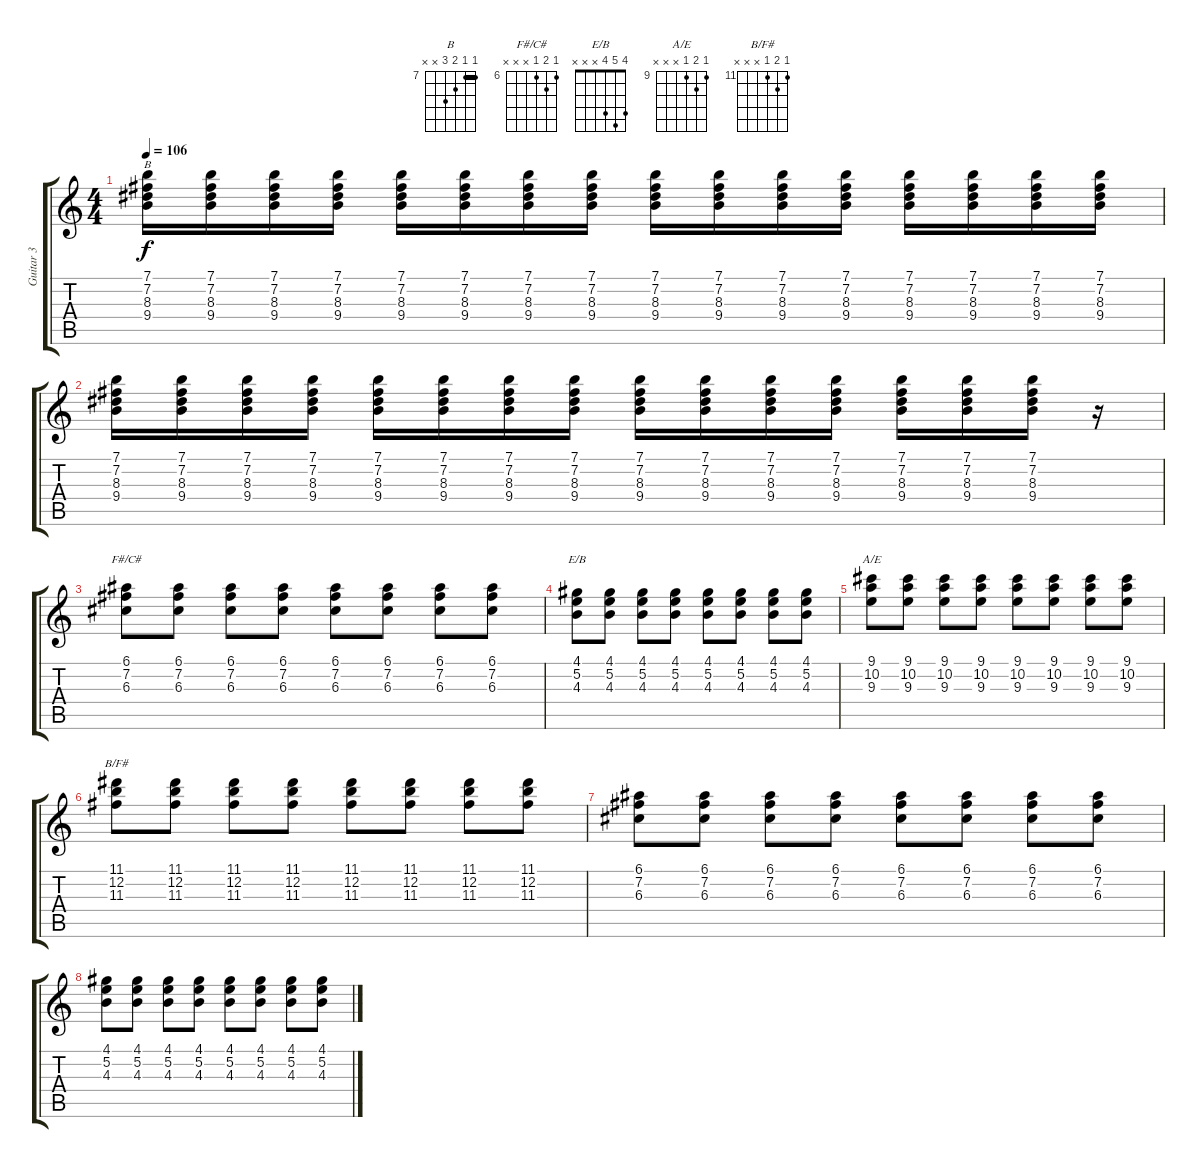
\track ("Guitar 3" "Guitar 3") {instrument distortionguitar}
\staff {score tabs}
\tuning (E4 B3 G3 D3 A2 E2) {hide}
\chord ("B" 7 7 8 9 x x) {firstfret 7 barre 7}
\chord ("F#/C#" 6 7 6 x x x) {firstfret 6}
\chord ("E/B" 4 5 4 x x x)
\chord ("A/E" 9 10 9 x x x) {firstfret 9}
\chord ("B/F#" 11 12 11 x x x) {firstfret 11}
\ts (4 4)
\tempo 106
\clef g2
\ks c
(7.1 7.2 8.3 9.4).16{ch "B" dy f} (7.1 7.2 8.3 9.4).16 (7.1 7.2 8.3 9.4).16 (7.1 7.2 8.3 9.4).16 (7.1 7.2 8.3 9.4).16 (7.1 7.2 8.3 9.4).16 (7.1 7.2 8.3 9.4).16 (7.1 7.2 8.3 9.4).16 (7.1 7.2 8.3 9.4).16 (7.1 7.2 8.3 9.4).16 (7.1 7.2 8.3 9.4).16 (7.1 7.2 8.3 9.4).16 (7.1 7.2 8.3 9.4).16 (7.1 7.2 8.3 9.4).16 (7.1 7.2 8.3 9.4).16 (7.1 7.2 8.3 9.4).16 |
(7.1 7.2 8.3 9.4).16 (7.1 7.2 8.3 9.4).16 (7.1 7.2 8.3 9.4).16 (7.1 7.2 8.3 9.4).16 (7.1 7.2 8.3 9.4).16 (7.1 7.2 8.3 9.4).16 (7.1 7.2 8.3 9.4).16 (7.1 7.2 8.3 9.4).16 (7.1 7.2 8.3 9.4).16 (7.1 7.2 8.3 9.4).16 (7.1 7.2 8.3 9.4).16 (7.1 7.2 8.3 9.4).16 (7.1 7.2 8.3 9.4).16 (7.1 7.2 8.3 9.4).16 (7.1 7.2 8.3 9.4).16 r.16 |
(6.1 7.2 6.3).8{ch "F#/C#"} (6.1 7.2 6.3).8 (6.1 7.2 6.3).8 (6.1 7.2 6.3).8 (6.1 7.2 6.3).8 (6.1 7.2 6.3).8 (6.1 7.2 6.3).8 (6.1 7.2 6.3).8 |
(4.1 5.2 4.3).8{ch "E/B"} (4.1 5.2 4.3).8 (4.1 5.2 4.3).8 (4.1 5.2 4.3).8 (4.1 5.2 4.3).8 (4.1 5.2 4.3).8 (4.1 5.2 4.3).8 (4.1 5.2 4.3).8 |
(9.1 10.2 9.3).8{ch "A/E"} (9.1 10.2 9.3).8 (9.1 10.2 9.3).8 (9.1 10.2 9.3).8 (9.1 10.2 9.3).8 (9.1 10.2 9.3).8 (9.1 10.2 9.3).8 (9.1 10.2 9.3).8 |
(11.1 12.2 11.3).8{ch "B/F#"} (11.1 12.2 11.3).8 (11.1 12.2 11.3).8 (11.1 12.2 11.3).8 (11.1 12.2 11.3).8 (11.1 12.2 11.3).8 (11.1 12.2 11.3).8 (11.1 12.2 11.3).8 |
(6.1 7.2 6.3).8 (6.1 7.2 6.3).8 (6.1 7.2 6.3).8 (6.1 7.2 6.3).8 (6.1 7.2 6.3).8 (6.1 7.2 6.3).8 (6.1 7.2 6.3).8 (6.1 7.2 6.3).8 |
(4.1 5.2 4.3).8 (4.1 5.2 4.3).8 (4.1 5.2 4.3).8 (4.1 5.2 4.3).8 (4.1 5.2 4.3).8 (4.1 5.2 4.3).8 (4.1 5.2 4.3).8 (4.1 5.2 4.3).8
